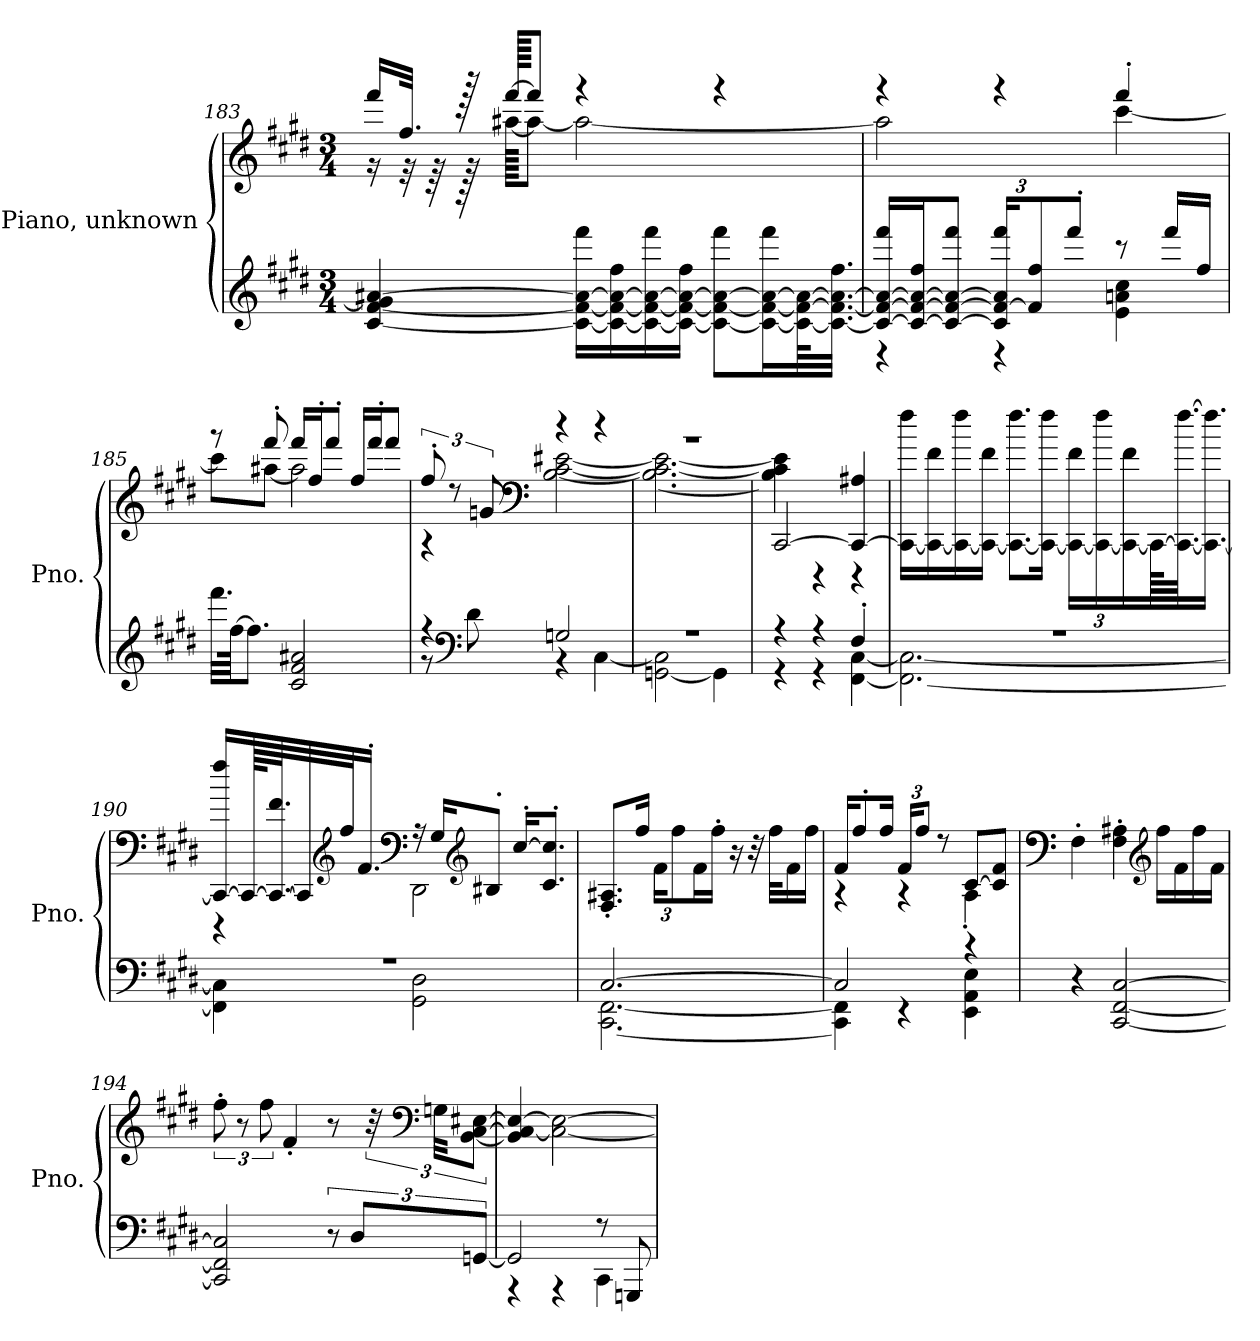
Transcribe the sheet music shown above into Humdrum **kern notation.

**kern	**kern
*part1	*part1
*staff2	*staff1
*I"Piano, unknown	*
*I'Pno.	*
*clefG2	*clefG2
*k[f#c#g#d#]	*k[f#c#g#d#]
*M3/4	*M3/4
=183	=183
*	*^
[4c#/ [4f#/ 4g#/] [4a#X/	16fff#/LL	16r
.	32.ff#/JJk	32r
.	.	64r
.	128r	128r
.	[128fff#/KKKKL	[128aa#X\KKKKL
.	8fff#/J]	8aa#\J_
16c#\_ 16f#\_ 16a#\_ 16fff#\LL	4r	2aa#\_
16c#\_ 16f#\_ 16a#\_ 16ff#\	.	.
16c#\_ 16f#\_ 16a#\_ 16fff#\	.	.
16c#\_ 16f#\_ 16a#\_ 16ff#\JJ	.	.
8c#\_ 8f#\_ 8a#\_ 8fff#\L	4r	.
16c#\_ 16f#\_ 16a#\_ 16fff#\L	.	.
64c#\_ 64f#\_ 64a#\_KL	.	.
32.c#\_ 32.f#\_ 32.a#\_ 32.ff#\JJJ	.	.
!!LO:LB:g=z	!!
=184	=184	=184
*^	*	*
16c#/_ 16f#/_ 16a#/_ 16fff#/LL	4r	4r	2aa#\]
16c#/_ 16f#/_ 16a#/_ 16ff#/J	.	.	.
8c#/_ 8f#/_ 8a#/_ 8fff#/J	.	.	.
*Xbrackettup	*	*	*
24c#/] 24f#/_ 24a#/] 24fff#/KL	4r	4r	.
12f#/] 12ff#/	.	.	.
8fff#'/J	.	.	.
8r	4e\ 4an\ 4cc#\	4fff#'/	[4ccc#\
16fff#/LL	.	.	.
16ff#/JJ	.	.	.
*v	*v	*	*
=185	=185	=185
32.fff#\LLL	8r	8ccc#\L]
[64ff#\JJK	.	.
8.ff#\J]	.	.
.	8fff#'/	[8aa#X\J
2c#/ 2f#/ 2a#X/	16fff#/LL	2aa#\]
.	16ff#'/J	.
.	8fff#'/J	.
.	16ff#/LL	.
.	16fff#'/J	.
.	8fff#/J	.
=186	=186	=186
*^	*	*
4r	8r	12ff#'/	4r
.	.	12r	.
*clefF4	*	*	*
.	8d#\	.	.
.	.	12gn/	.
*	*	*clefF4	*
2Gn/	4r	4r	[2B\ [2c#\ [2e#X\
.	[4C#\	4r	.
=187	=187	=187	=187
2.r	[2GGn\ 2C#\]	2.r	2.B\_ 2.c#\_ 2.e#\_
.	4GG\]	.	.
!!LO:PB:g=z	!!
=188	=188	=188	=188
4r	4r	[2CC#/	4B\] 4c#\] 4e#\]
4r	4r	.	4r
4F#'/	[4FF#\ [4C#\	4CC#/_ 4A#X/	4r
*	*	*v	*v
=189	=189	=189
2.r	2.FF#\_ 2.C#\_	16CC#\_ 16ff#\LL
.	.	16CC#\_ 16f#\
.	.	16CC#\_ 16ff#\
.	.	16CC#\_ 16f#\JJ
.	.	8.CC#\_ 8.ff#\L
.	.	16CC#\_ 16ff#\Jk
*	*	*Xbrackettup
.	.	24CC#\_ 24f#\LL
.	.	24CC#\_ 24ff#\
.	.	24CC#\_ 24f#\
.	.	128CC#\KLL_
.	.	64.CC#\_ [64.ff#\JJ
.	.	16.CC#\_ 16.ff#\]JJ
!!LO:LB:g=z
=190	=190	=190
*	*	*^
2.r	4FF#\] 4C#\]	16CC#/_ 16ff#/LL	4r
.	.	128CC#/KLL_	.
.	.	64.CC#/_ 64.f#/J	.
.	.	32CC#/]	.
*	*	*clefG2	*
.	.	32ff#/J	.
.	.	16.f#'/JJ	.
*	*	*clefF4	*
.	2GG#\ 2D#\	16r	2DD#\
.	.	16G#/KL	.
*	*	*clefG2	*
.	.	8B#X'/J	.
.	.	[16cc#'/KL	.
.	.	8.c#/' 8.cc#/]'J	.
*	*	*v	*v
=191	=191	=191
[2.C#/	[2.CC#\ [2.FF#\	8.F#/' 8.A#X/'L
.	.	16ff#/Jk
.	.	24f#\KL
.	.	12ff#\
.	.	16f#\L
.	.	16ff#'\JJ
.	.	16r
.	.	32r
.	.	32ff#\KLL
.	.	16f#\
.	.	16ff#\JJ
=192	=192	=192
*	*	*^
2C#/]	4CC#\] 4FF#\]	16f#/KL	4r
.	.	8ff#'/	.
.	.	16ff#/Jk	.
.	4r	24f#/KL	4r
.	.	12ff#/J	.
.	.	8r	.
4r	4EE\ 4AA\ 4E\	[8c#/L	4A'\
.	.	8c#/] 8f#/J	.
*v	*v	*	*
*	*v	*v
!!LO:LB:g=z
=193	=193
*	*clefF4
4r	4F#'\
[2CC#/ [2FF#/ [2C#/	4F#\' 4A#X\'
*	*clefG2
.	16ff#\LL
.	16f#\
.	16ff#\
.	16f#\JJ
=194	=194
*	*brackettup
2CC#/] 2FF#/] 2C#/]	12ff#'\
.	12r
.	12ff#\
.	4f#'/
*brackettup	*
12r	8r
12D#/L	.
.	48r
*	*clefF4
.	48Gn\KKL
[12GGn/J	[12BB\ [12C#\ [12E#X\J
=195	=195
*^	*
2GG/]	4r	4BB/] 4C#/_ 4E#/_
.	4r	2C#\_ 2E#\_
8r	4CC#\	.
8GGGn/	.	.
*v	*v	*
=	=
*-	*-
